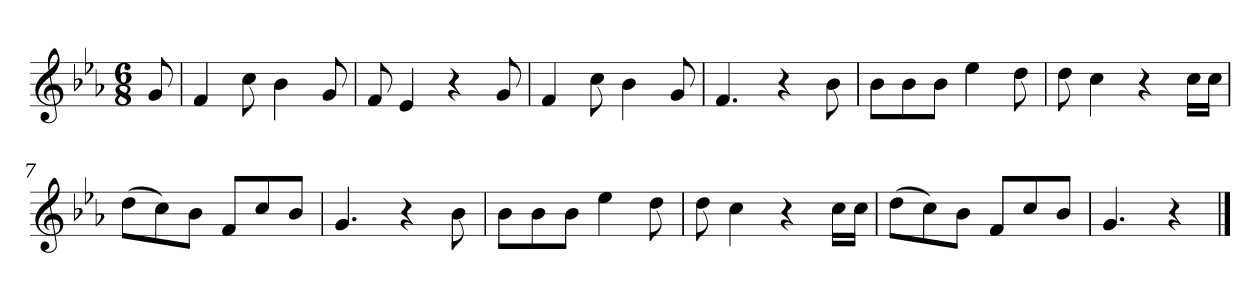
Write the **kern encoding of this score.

**kern
*part1
*staff1
*k[b-e-a-]
*M6/8
*MM120
=
8g
=1
4f
8cc
4b-
8g
=2
8f
4e-
4r
8g
=3
4f
8cc
4b-
8g
=4
4.f
4r
8b-
=5
8b-L
8b-
8b-J
4ee-
8dd
=6
8dd
4cc
4r
16ccLL
16ccJJ
=7
(8ddL
8cc)
8b-J
8fL
8cc
8b-J
=8
4.g
4r
8b-
=9
8b-L
8b-
8b-J
4ee-
8dd
=10
8dd
4cc
4r
16ccLL
16ccJJ
=11
(8ddL
8cc)
8b-J
8fL
8cc
8b-J
=12
4.g
4r
==
*-
